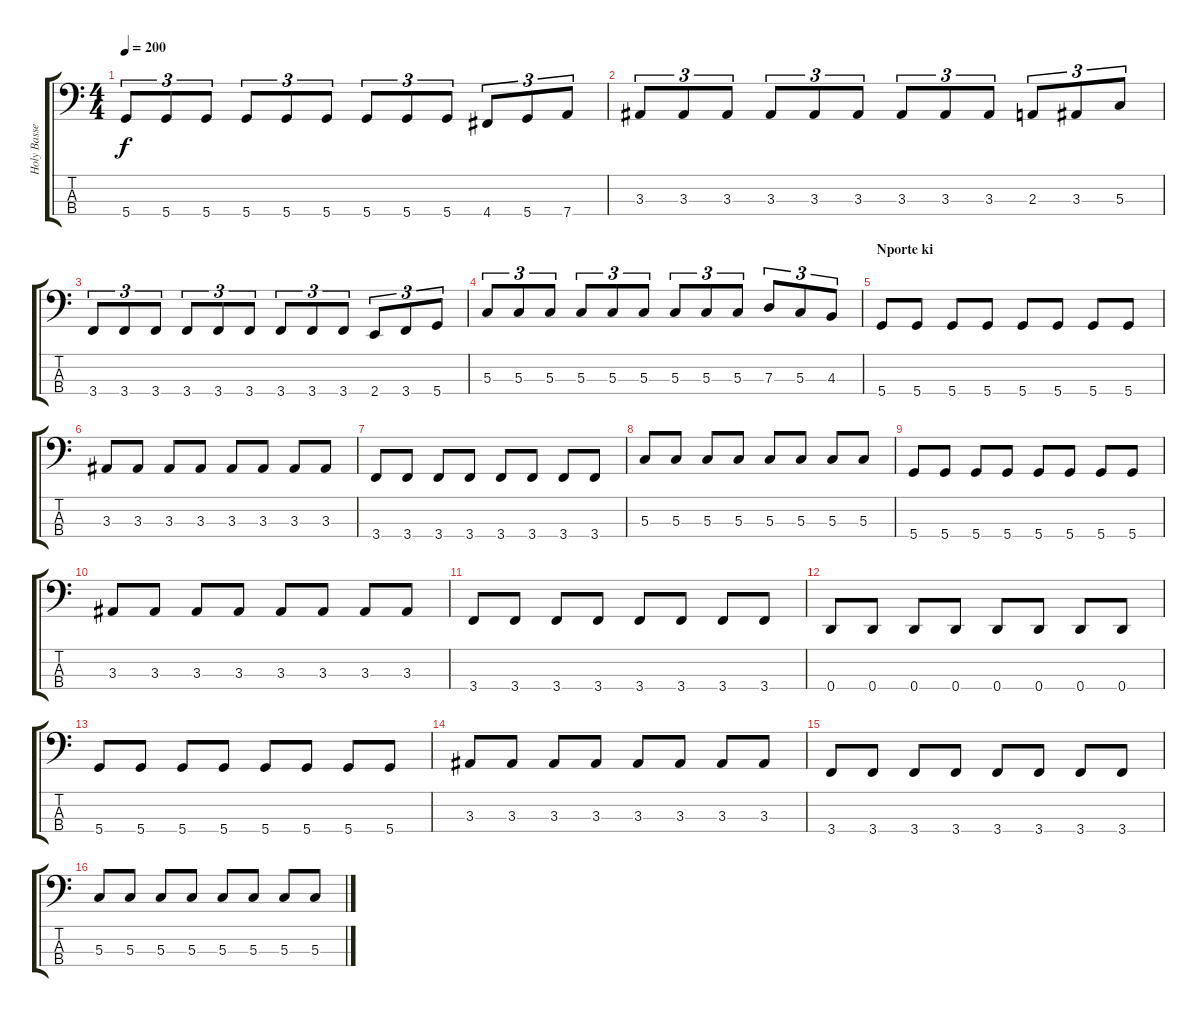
\track ("Holy Basse" "Holy Basse") {instrument electricbassfinger}
\staff {score tabs}
\tuning (F2 C2 G1 D1) {hide}
\ts (4 4)
\tempo 200
\clef f4
\ks c
5.4.8{tu (3 2) dy f} 5.4.8{tu (3 2)} 5.4.8{tu (3 2)} 5.4.8{tu (3 2)} 5.4.8{tu (3 2)} 5.4.8{tu (3 2)} 5.4.8{tu (3 2)} 5.4.8{tu (3 2)} 5.4.8{tu (3 2)} 4.4.8{tu (3 2)} 5.4.8{tu (3 2)} 7.4.8{tu (3 2)} |
3.3.8{tu (3 2)} 3.3.8{tu (3 2)} 3.3.8{tu (3 2)} 3.3.8{tu (3 2)} 3.3.8{tu (3 2)} 3.3.8{tu (3 2)} 3.3.8{tu (3 2)} 3.3.8{tu (3 2)} 3.3.8{tu (3 2)} 2.3.8{tu (3 2)} 3.3.8{tu (3 2)} 5.3.8{tu (3 2)} |
3.4.8{tu (3 2)} 3.4.8{tu (3 2)} 3.4.8{tu (3 2)} 3.4.8{tu (3 2)} 3.4.8{tu (3 2)} 3.4.8{tu (3 2)} 3.4.8{tu (3 2)} 3.4.8{tu (3 2)} 3.4.8{tu (3 2)} 2.4.8{tu (3 2)} 3.4.8{tu (3 2)} 5.4.8{tu (3 2)} |
5.3.8{tu (3 2)} 5.3.8{tu (3 2)} 5.3.8{tu (3 2)} 5.3.8{tu (3 2)} 5.3.8{tu (3 2)} 5.3.8{tu (3 2)} 5.3.8{tu (3 2)} 5.3.8{tu (3 2)} 5.3.8{tu (3 2)} 7.3.8{tu (3 2)} 5.3.8{tu (3 2)} 4.3.8{tu (3 2)} |
\section ("" "Nporte ki")
5.4.8 5.4.8 5.4.8 5.4.8 5.4.8 5.4.8 5.4.8 5.4.8 |
3.3.8 3.3.8 3.3.8 3.3.8 3.3.8 3.3.8 3.3.8 3.3.8 |
3.4.8 3.4.8 3.4.8 3.4.8 3.4.8 3.4.8 3.4.8 3.4.8 |
5.3.8 5.3.8 5.3.8 5.3.8 5.3.8 5.3.8 5.3.8 5.3.8 |
5.4.8 5.4.8 5.4.8 5.4.8 5.4.8 5.4.8 5.4.8 5.4.8 |
3.3.8 3.3.8 3.3.8 3.3.8 3.3.8 3.3.8 3.3.8 3.3.8 |
3.4.8 3.4.8 3.4.8 3.4.8 3.4.8 3.4.8 3.4.8 3.4.8 |
0.4.8 0.4.8 0.4.8 0.4.8 0.4.8 0.4.8 0.4.8 0.4.8 |
5.4.8 5.4.8 5.4.8 5.4.8 5.4.8 5.4.8 5.4.8 5.4.8 |
3.3.8 3.3.8 3.3.8 3.3.8 3.3.8 3.3.8 3.3.8 3.3.8 |
3.4.8 3.4.8 3.4.8 3.4.8 3.4.8 3.4.8 3.4.8 3.4.8 |
5.3.8 5.3.8 5.3.8 5.3.8 5.3.8 5.3.8 5.3.8 5.3.8
